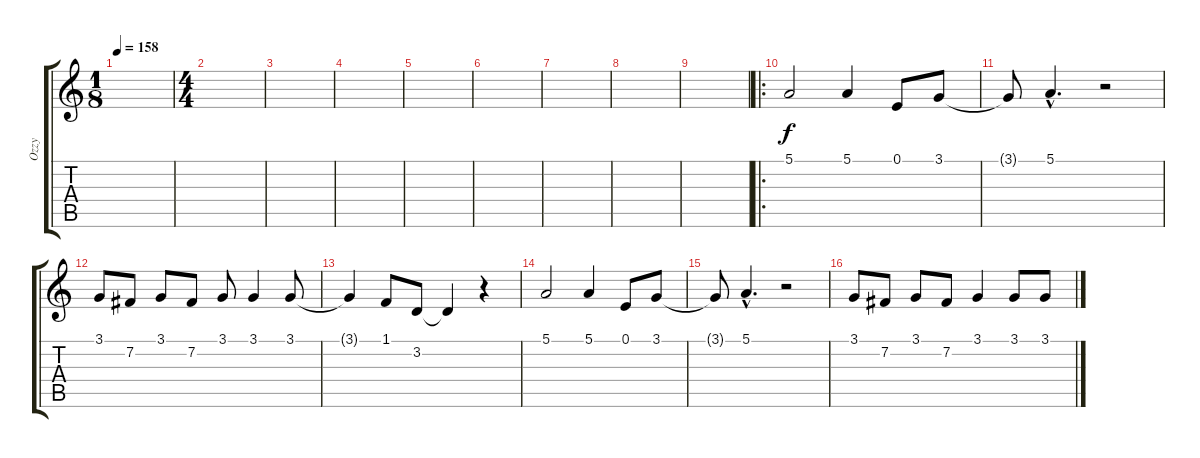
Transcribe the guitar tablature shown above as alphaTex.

\track ("Ozzy" "Ozzy") {instrument lead2sawtooth}
\staff {score tabs}
\tuning (E4 B3 G3 D3 A2 E2) {hide}
\ts (1 8)
\tempo 158
\clef g2
\ks c
|
\ts (4 4)
|
|
|
|
|
|
|
|
\ro
5.1.2 5.1.4 0.1.8 3.1.8 |
3.1{t}.8 5.1{hac}.4{d} r.2 |
3.1.8 7.2.8 3.1.8 7.2.8 3.1.8 3.1.4 3.1.8 |
3.1{t}.4 1.1.8 3.2.8 3.2{t}.4 r.4 |
5.1.2 5.1.4 0.1.8 3.1.8 |
3.1{t}.8 5.1{hac}.4{d} r.2 |
3.1.8 7.2.8 3.1.8 7.2.8 3.1.4 3.1.8 3.1.8
